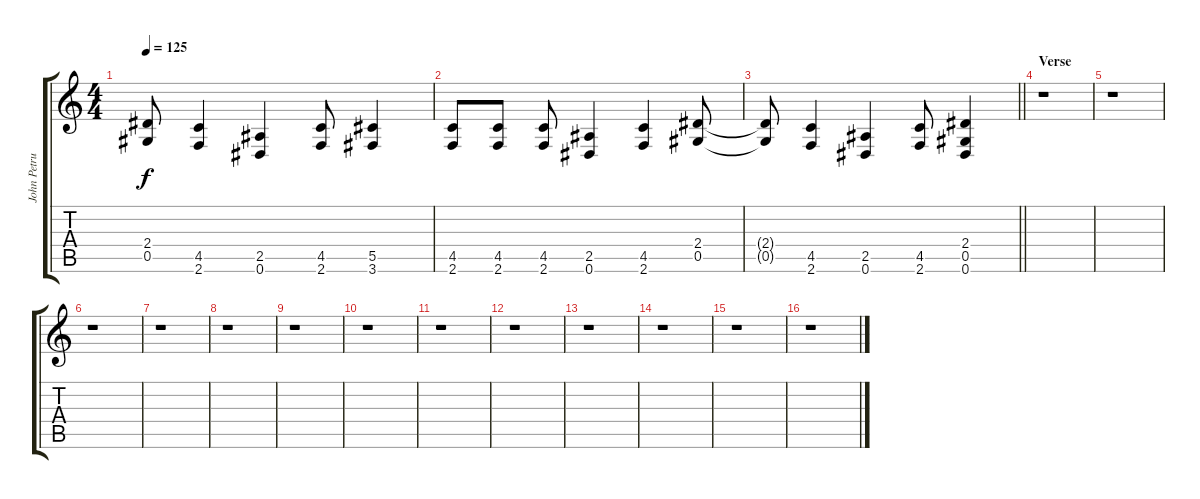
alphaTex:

\track ("John Petrucci" "John Petru") {instrument distortionguitar}
\staff {score tabs}
\tuning (Eb4 Bb3 Gb3 Db3 Ab2 Eb2) {hide}
\ts (4 4)
\tempo 125
\clef g2
\ks c
(2.4{t} 0.5{t}).8{dy f} (4.5 2.6).4 (2.5 0.6).4 (4.5 2.6).8 (5.5 3.6).4 |
(4.5 2.6).8 (4.5 2.6).8 (4.5 2.6).8 (2.5 0.6).4 (4.5 2.6).4 (2.4 0.5).8 |
\barLineRight lightlight
(2.4{t} 0.5{t}).8 (4.5 2.6).4 (2.5 0.6).4 (4.5 2.6).8 (2.4 0.5 0.6).4 |
\section ("" "Verse")
r.1 |
r.1 |
r.1 |
r.1 |
r.1 |
r.1 |
r.1 |
r.1 |
r.1 |
r.1 |
r.1 |
r.1 |
r.1
